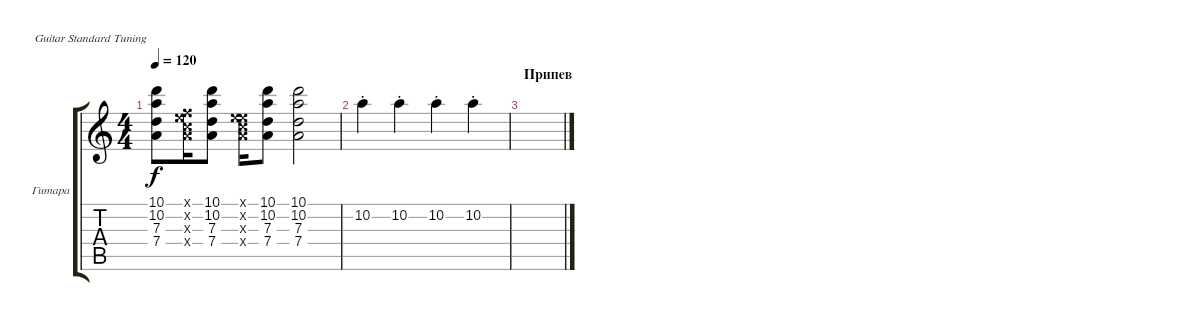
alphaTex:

\defaultSystemsLayout 4
\bracketExtendMode groupsimilarinstruments
\firstSystemTrackNameOrientation horizontal
\otherSystemsTrackNameOrientation horizontal
\track ("Ю.Каспарян (Overdrive)" "Гитара") {instrument electricguitarclean}
\staff {score tabs}
\tuning (E4 B3 G3 D3 A2 E2)
\ts (4 4)
\tempo 120
\clef g2
\ks c
(10.2 7.3 7.4 10.1).8{dy f} (7.4{x} 5.3{x} 5.2{x} 1.1{x}).16 (7.4 7.3 10.2 10.1).8 (5.2{x} 5.3{x} 7.4{x} 0.1{x}).16 (10.2 7.3 7.4 10.1).8 (10.2 7.4 7.3 10.1).2 |
10.2{st}.4 10.2{st}.4 10.2{st}.4 10.2{st}.4 |
\section ("" "Припев")
